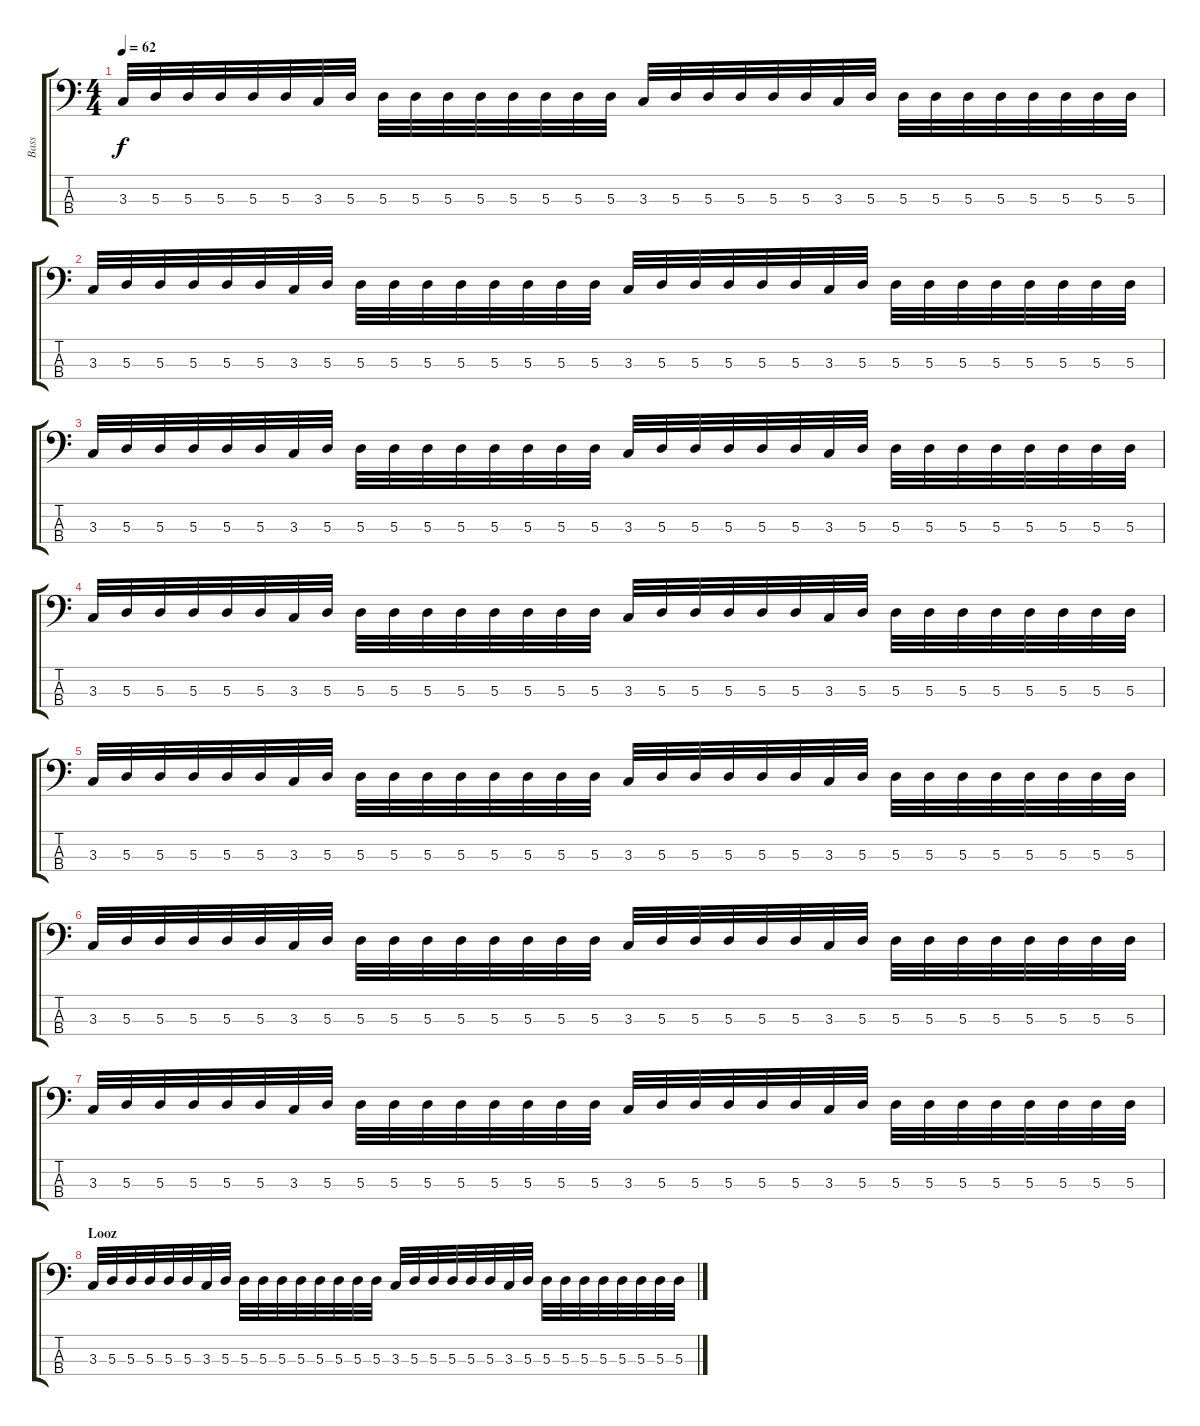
\track ("Bass" "Bass") {instrument fretlessbass}
\staff {score tabs}
\tuning (G2 D2 A1 D1) {hide}
\ts (4 4)
\tempo 62
\clef f4
\ks c
3.3.32{dy f} 5.3.32 5.3.32 5.3.32 5.3.32 5.3.32 3.3.32 5.3.32 5.3.32 5.3.32 5.3.32 5.3.32 5.3.32 5.3.32 5.3.32 5.3.32 3.3.32 5.3.32 5.3.32 5.3.32 5.3.32 5.3.32 3.3.32 5.3.32 5.3.32 5.3.32 5.3.32 5.3.32 5.3.32 5.3.32 5.3.32 5.3.32 |
3.3.32 5.3.32 5.3.32 5.3.32 5.3.32 5.3.32 3.3.32 5.3.32 5.3.32 5.3.32 5.3.32 5.3.32 5.3.32 5.3.32 5.3.32 5.3.32 3.3.32 5.3.32 5.3.32 5.3.32 5.3.32 5.3.32 3.3.32 5.3.32 5.3.32 5.3.32 5.3.32 5.3.32 5.3.32 5.3.32 5.3.32 5.3.32 |
3.3.32 5.3.32 5.3.32 5.3.32 5.3.32 5.3.32 3.3.32 5.3.32 5.3.32 5.3.32 5.3.32 5.3.32 5.3.32 5.3.32 5.3.32 5.3.32 3.3.32 5.3.32 5.3.32 5.3.32 5.3.32 5.3.32 3.3.32 5.3.32 5.3.32 5.3.32 5.3.32 5.3.32 5.3.32 5.3.32 5.3.32 5.3.32 |
3.3.32 5.3.32 5.3.32 5.3.32 5.3.32 5.3.32 3.3.32 5.3.32 5.3.32 5.3.32 5.3.32 5.3.32 5.3.32 5.3.32 5.3.32 5.3.32 3.3.32 5.3.32 5.3.32 5.3.32 5.3.32 5.3.32 3.3.32 5.3.32 5.3.32 5.3.32 5.3.32 5.3.32 5.3.32 5.3.32 5.3.32 5.3.32 |
3.3.32 5.3.32 5.3.32 5.3.32 5.3.32 5.3.32 3.3.32 5.3.32 5.3.32 5.3.32 5.3.32 5.3.32 5.3.32 5.3.32 5.3.32 5.3.32 3.3.32 5.3.32 5.3.32 5.3.32 5.3.32 5.3.32 3.3.32 5.3.32 5.3.32 5.3.32 5.3.32 5.3.32 5.3.32 5.3.32 5.3.32 5.3.32 |
3.3.32 5.3.32 5.3.32 5.3.32 5.3.32 5.3.32 3.3.32 5.3.32 5.3.32 5.3.32 5.3.32 5.3.32 5.3.32 5.3.32 5.3.32 5.3.32 3.3.32 5.3.32 5.3.32 5.3.32 5.3.32 5.3.32 3.3.32 5.3.32 5.3.32 5.3.32 5.3.32 5.3.32 5.3.32 5.3.32 5.3.32 5.3.32 |
3.3.32 5.3.32 5.3.32 5.3.32 5.3.32 5.3.32 3.3.32 5.3.32 5.3.32 5.3.32 5.3.32 5.3.32 5.3.32 5.3.32 5.3.32 5.3.32 3.3.32 5.3.32 5.3.32 5.3.32 5.3.32 5.3.32 3.3.32 5.3.32 5.3.32 5.3.32 5.3.32 5.3.32 5.3.32 5.3.32 5.3.32 5.3.32 |
\section ("" "Looz")
3.3.32 5.3.32 5.3.32 5.3.32 5.3.32 5.3.32 3.3.32 5.3.32 5.3.32 5.3.32 5.3.32 5.3.32 5.3.32 5.3.32 5.3.32 5.3.32 3.3.32 5.3.32 5.3.32 5.3.32 5.3.32 5.3.32 3.3.32 5.3.32 5.3.32 5.3.32 5.3.32 5.3.32 5.3.32 5.3.32 5.3.32 5.3.32
